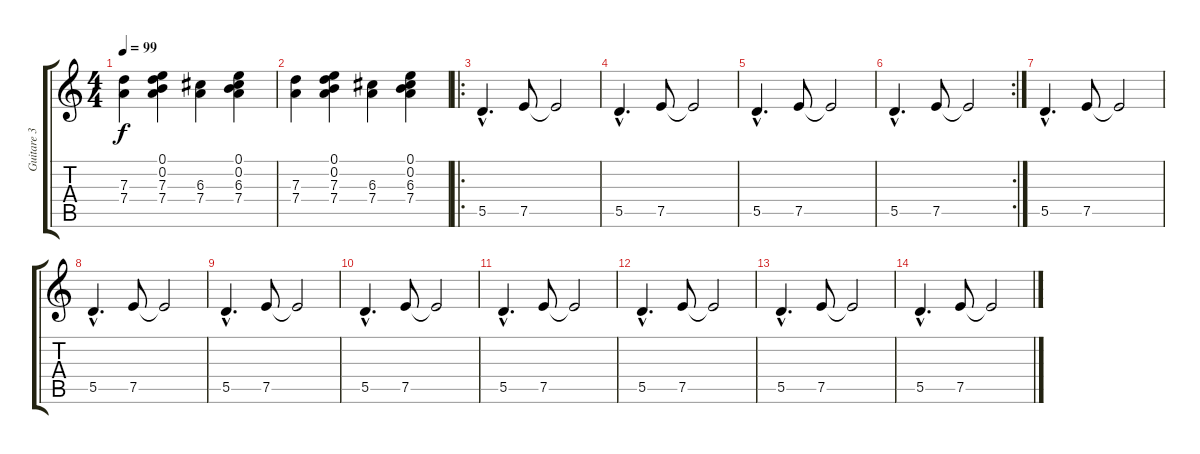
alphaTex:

\track ("Guitare 3" "Guitare 3") {instrument electricguitarclean}
\staff {score tabs}
\tuning (E4 B3 G3 D3 A2 E2) {hide}
\ts (4 4)
\tempo 99
\clef g2
\ks c
(7.3 7.4).4{dy f} (0.1 0.2 7.3 7.4).4 (6.3 7.4).4 (0.1 0.2 6.3 7.4).4 |
(7.3 7.4).4 (0.1 0.2 7.3 7.4).4 (6.3 7.4).4 (0.1 0.2 6.3 7.4).4 |
\ro
5.5{hac}.4{d} 7.5.8 7.5{t}.2 |
5.5{hac}.4{d} 7.5.8 7.5{t}.2 |
5.5{hac}.4{d} 7.5.8 7.5{t}.2 |
\rc 2
5.5{hac}.4{d} 7.5.8 7.5{t}.2 |
5.5{hac}.4{d volume 9} 7.5.8 7.5{t}.2 |
5.5{hac}.4{d} 7.5.8 7.5{t}.2 |
5.5{hac}.4{d} 7.5.8 7.5{t}.2 |
5.5{hac}.4{d} 7.5.8 7.5{t}.2 |
5.5{hac}.4{d volume 4} 7.5.8 7.5{t}.2 |
5.5{hac}.4{d} 7.5.8 7.5{t}.2 |
5.5{hac}.4{d} 7.5.8 7.5{t}.2 |
5.5{hac}.4{d} 7.5.8 7.5{t}.2
